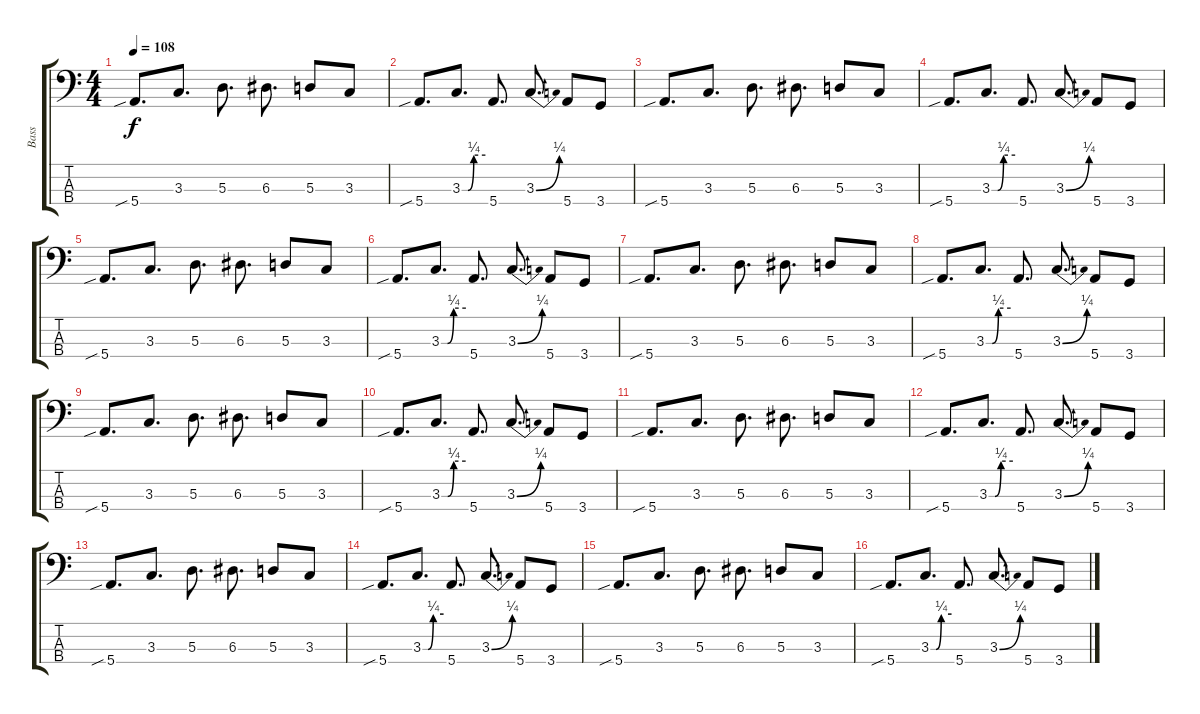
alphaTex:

\track ("Bass" "Bass") {instrument electricbassfinger}
\staff {score tabs}
\tuning (G2 D2 A1 E1) {hide}
\ts (4 4)
\tempo 108
\clef f4
\ks c
5.4{sib}.8{d dy f} 3.3.8{d} 5.3.8{d} 6.3.8{d} 5.3.8 3.3.8 |
5.4{sib}.8{d} 3.3{be (custom 0 0 15 0 30 1 60 1)}.8{d} 5.4.8{d} 3.3{be (bend 0 0 60 1)}.8{d} 5.4.8 3.4.8 |
5.4{sib}.8{d} 3.3.8{d} 5.3.8{d} 6.3.8{d} 5.3.8 3.3.8 |
5.4{sib}.8{d} 3.3{be (custom 0 0 15 0 30 1 60 1)}.8{d} 5.4.8{d} 3.3{be (bend 0 0 60 1)}.8{d} 5.4.8 3.4.8 |
5.4{sib}.8{d} 3.3.8{d} 5.3.8{d} 6.3.8{d} 5.3.8 3.3.8 |
5.4{sib}.8{d} 3.3{be (custom 0 0 15 0 30 1 60 1)}.8{d} 5.4.8{d} 3.3{be (bend 0 0 60 1)}.8{d} 5.4.8 3.4.8 |
5.4{sib}.8{d} 3.3.8{d} 5.3.8{d} 6.3.8{d} 5.3.8 3.3.8 |
5.4{sib}.8{d} 3.3{be (custom 0 0 15 0 30 1 60 1)}.8{d} 5.4.8{d} 3.3{be (bend 0 0 60 1)}.8{d} 5.4.8 3.4.8 |
5.4{sib}.8{d} 3.3.8{d} 5.3.8{d} 6.3.8{d} 5.3.8 3.3.8 |
5.4{sib}.8{d} 3.3{be (custom 0 0 15 0 30 1 60 1)}.8{d} 5.4.8{d} 3.3{be (bend 0 0 60 1)}.8{d} 5.4.8 3.4.8 |
5.4{sib}.8{d} 3.3.8{d} 5.3.8{d} 6.3.8{d} 5.3.8 3.3.8 |
5.4{sib}.8{d} 3.3{be (custom 0 0 15 0 30 1 60 1)}.8{d} 5.4.8{d} 3.3{be (bend 0 0 60 1)}.8{d} 5.4.8 3.4.8 |
5.4{sib}.8{d} 3.3.8{d} 5.3.8{d} 6.3.8{d} 5.3.8 3.3.8 |
5.4{sib}.8{d} 3.3{be (custom 0 0 15 0 30 1 60 1)}.8{d} 5.4.8{d} 3.3{be (bend 0 0 60 1)}.8{d} 5.4.8 3.4.8 |
5.4{sib}.8{d} 3.3.8{d} 5.3.8{d} 6.3.8{d} 5.3.8 3.3.8 |
5.4{sib}.8{d} 3.3{be (custom 0 0 15 0 30 1 60 1)}.8{d} 5.4.8{d} 3.3{be (bend 0 0 60 1)}.8{d} 5.4.8 3.4.8
